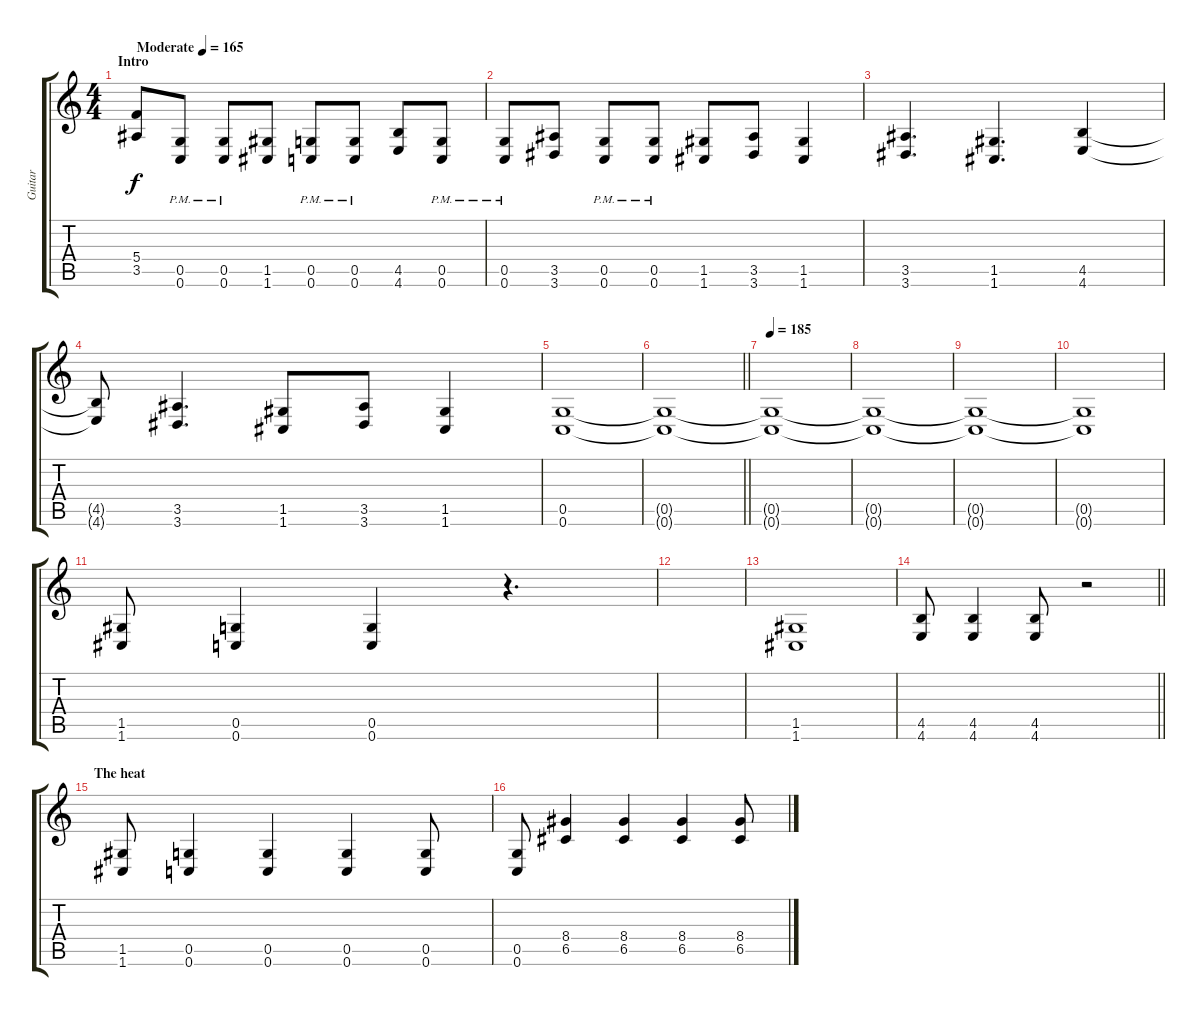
\track ("Guitar" "Guitar") {instrument distortionguitar}
\staff {score tabs}
\tuning (D4 A3 F3 C3 G2 C2) {hide}
\ts (4 4)
\section ("" "Intro")
\tempo (165 "Moderate")
\clef g2
\ks c
(5.4 3.5).8{dy f instrument distortionguitar} (0.5{pm} 0.6{pm}).8 (0.5{pm} 0.6{pm}).8 (1.5 1.6).8 (0.5{pm} 0.6{pm}).8 (0.5{pm} 0.6{pm}).8 (4.5 4.6).8 (0.5{pm} 0.6{pm}).8 |
(0.5{pm} 0.6{pm}).8 (3.5 3.6).8 (0.5{pm} 0.6{pm}).8 (0.5{pm} 0.6{pm}).8 (1.5 1.6).8 (3.5 3.6).8 (1.5 1.6).4 |
(3.5 3.6).4{d} (1.5 1.6).4{d} (4.5 4.6).4 |
(4.5{t} 4.6{t}).8 (3.5 3.6).4{d} (1.5 1.6).8 (3.5 3.6).8 (1.5 1.6).4 |
(0.5 0.6).1{volume 10} |
\barLineRight lightlight
(0.5{t} 0.6{t}).1 |
\tempo 185
(0.5{t} 0.6{t}).1 |
(0.5{t} 0.6{t}).1 |
(0.5{t} 0.6{t}).1 |
(0.5{t} 0.6{t}).1 |
(1.5 1.6).8{volume 16} (0.5 0.6).4 (0.5 0.6).4 r.4{d} |
|
(1.5 1.6).1 |
\barLineRight lightlight
(4.5 4.6).8 (4.5 4.6).4 (4.5 4.6).8 r.2 |
\section ("" "The heat")
(1.5 1.6).8 (0.5 0.6).4 (0.5 0.6).4 (0.5 0.6).4 (0.5 0.6).8 |
(0.5 0.6).8 (8.4 6.5).4 (8.4 6.5).4 (8.4 6.5).4 (8.4 6.5).8
